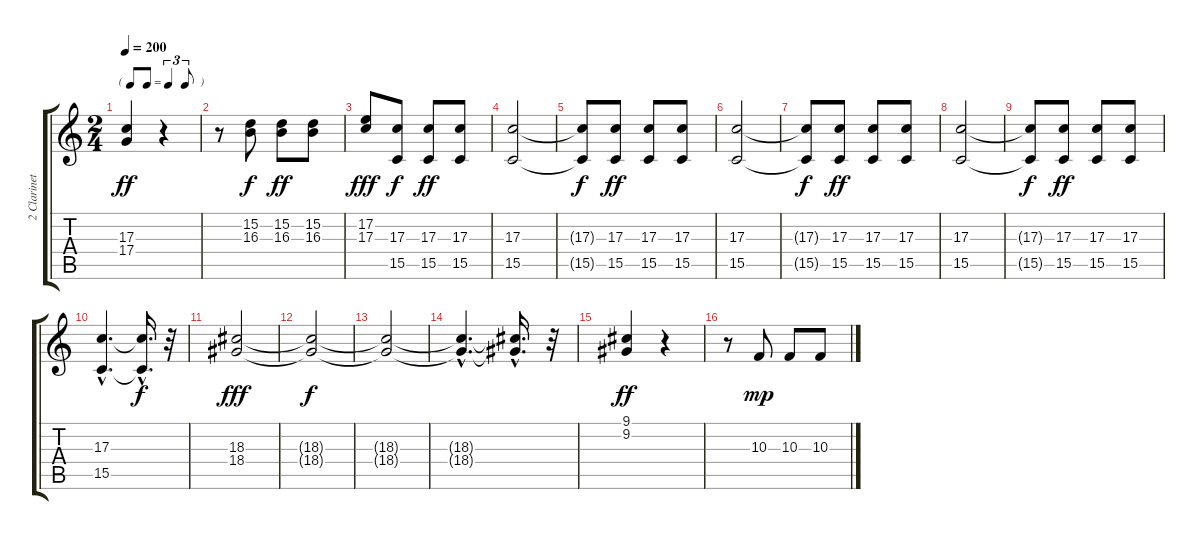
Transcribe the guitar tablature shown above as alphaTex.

\track ("2 Clarinets in Bb" "2 Clarinet") {instrument clarinet}
\staff {score tabs}
\tuning (E4 B3 G3 D3 A2 E2) {hide}
\ts (2 4)
\tf triplet8th
\tempo 200
\clef g2
\ks c
(17.3 17.4).4{dy ff} r.4 |
r.8 (15.2 16.3).8{dy f} (15.2 16.3).8{dy ff} (15.2 16.3).8 |
(17.2 17.3).8{dy fff} (17.3 15.5).8{dy f} (17.3 15.5).8{dy ff} (17.3 15.5).8 |
(17.3 15.5).2 |
(17.3{t} 15.5{t}).8{dy f} (17.3 15.5).8{dy ff} (17.3 15.5).8 (17.3 15.5).8 |
(17.3 15.5).2 |
(17.3{t} 15.5{t}).8{dy f} (17.3 15.5).8{dy ff} (17.3 15.5).8 (17.3 15.5).8 |
(17.3 15.5).2 |
(17.3{t} 15.5{t}).8{dy f} (17.3 15.5).8{dy ff} (17.3 15.5).8 (17.3 15.5).8 |
(17.3{hac} 15.5{hac}).4{d} (17.3{hac t} 15.5{hac t}).16{d dy f} r.32 |
(18.3 18.4).2{dy fff} |
(18.3{t} 18.4{t}).2{dy f} |
(18.3{t} 18.4{t}).2 |
(18.3{hac t} 18.4{hac t}).4{d} (18.3{hac t} 18.4{hac t}).16{d} r.32 |
(9.1 9.2).4{dy ff} r.4 |
r.8 10.3.8{dy mp} 10.3.8 10.3.8
